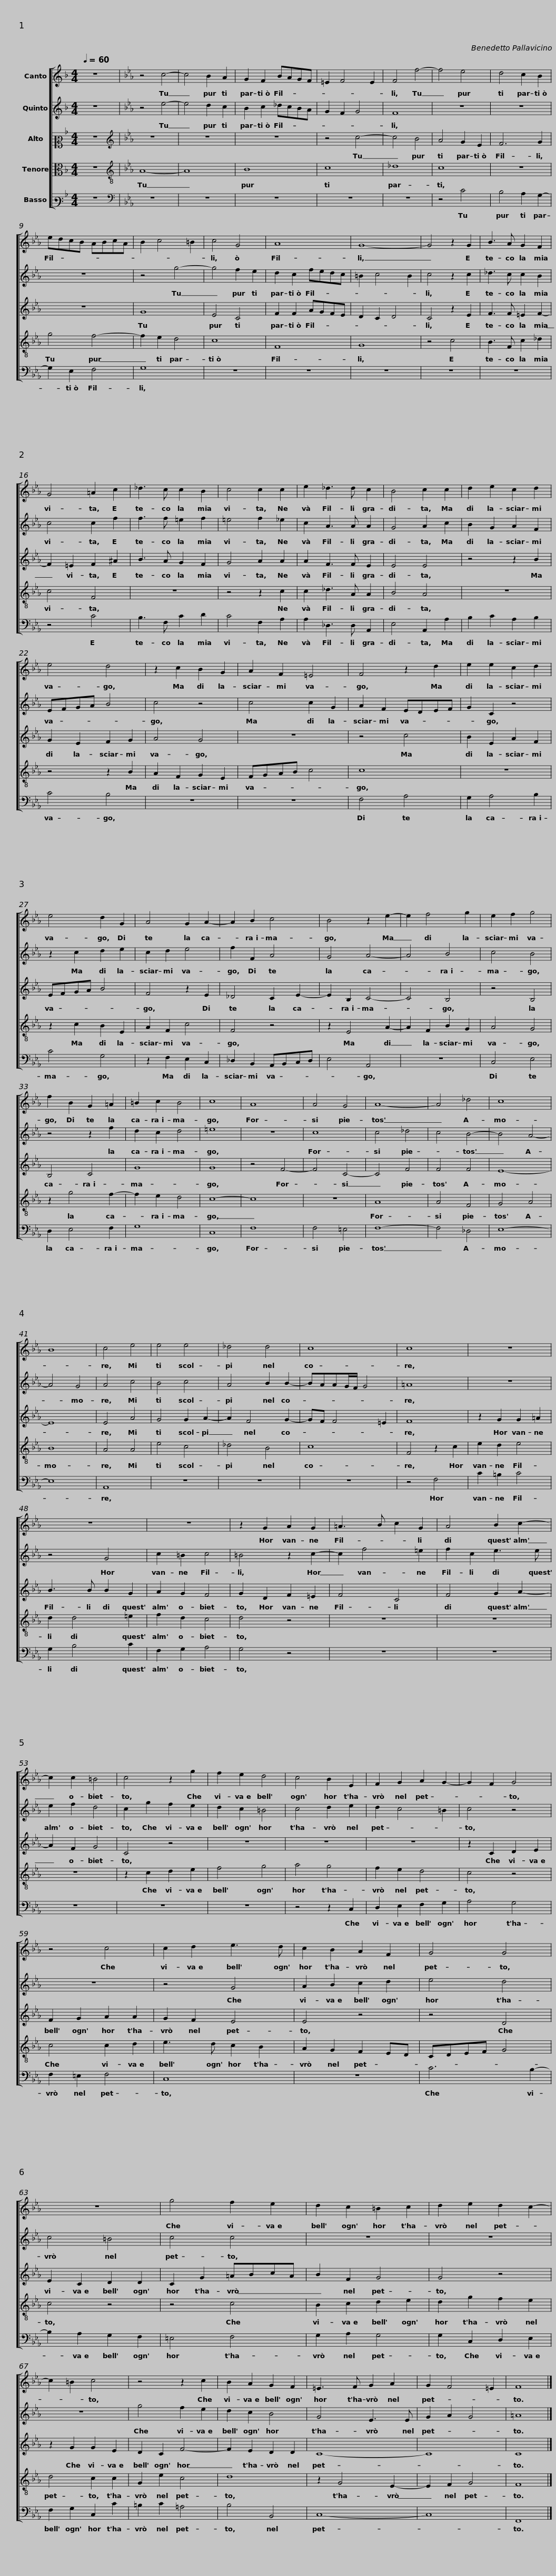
X:1
%%score [ 1 2 3 4 5 ]
L:1/8
Q:1/4=60
M:4/4
I:linebreak $
K:F
V:1 treble
V:2 treble
V:3 alto2
V:4 alto
V:5 bass3
V:1
 z8 |[K:Eb] z4 c4- | c4 B2 A2 | G2 F2 BAGF | =E2 F4 E2 | %5
 F4 f4- | f4 e4 |$ d4 c2 B2 | edcB ABcA | B2 c4 =B2 | %10
 c4 G4 | A8 | G8- | G4 z2 G2 |$ B3 A G2 F2 | %15
 G4 =A2 c2 | _d3 c c2 B2 | c4 c2 c2 | e2 _d3 d c2 | B4 c2 c2 | %20
 d2 e2 c2 d2 |$ e4 d4 | z2 c2 B2 G2 | A2 F2 =E4 | F4 z2 d2 | %25
 e2 e2 c2 d2 | e4 d2 G2 | A4 G2 A2- |$ A2 B2 c4 | B4 z2 e2- | %30
 e2 f4 g2 | e2 f2 g4 | f2 B2 G2 =A2 | =B2 c2 B4 | c8 | %35
 A8 |$ A4 G4 | A8- | A4 _d4 | c8 | %40
 B8 | c4 e4 | e4 e4 | _d4 d4 |$ c8 | %45
 c8 | z8 | z8 | z8 | z2 G2 A2 G2 | %50
 =A3 B c2 G2 |$ A4 B2 c2- | c2 c2 =B4 | c4 z2 g2 | f2 e2 d4 | %55
 c4 B2 E2 | F2 G2 A2 G2- | G2 F2 G4 |$ z4 c4 | c2 d2 e3 d | %60
 c2 B2 A2 F2 | G4 G4 | z8 |$ g4 f2 e2 | d2 c2 =B2 c2 | %65
 d2 e2 d2 c2- | c2 =B2 c4 | z4 z2 c2 |$ B2 A2 G2 F2 | =E3 F G2 A2 | %70
 G2 F4 =E2 | F8 |] %72
V:2
 z8 |[K:Eb] z4 e4- | e4 d2 c2 | B2 c2 _dcBA | G2 F2 G4 | %5
 F8 | z8 |$ z8 | z8 | z4 g4- | %10
 g4 f2 e2 | d2 c2 fedc | =B2 c4 B2 | c4 z2 c2 |$ _d3 c c2 B2 | %15
 c4 c2 f2 | f3 f =e2 f2 | =e4 f2 _e2 | c2 A3 A A2 | G4 A2 c2 | %20
 B2 G2 A2 F2 |$ EFGA B4 | c4 z4 | c4 c2 G2 | A2 F2 EDEF | %25
 G2 C2 z4 | z2 c2 d2 e2 | c2 d2 e4 |$ f2 F2 A4 | G4 A4- | %30
 A4 B4 | c4 B4 | z4 z2 f2 | d2 c2 d4 | =e8 | %35
 z8 |$ c8 | c4 _d4 | c4 B4- | B4 A4- | %40
 A4 G4 | A4 c4 | B4 c4 | A4 B2 B2- |$ BAAG/F/ G4 | %45
 =A8 | z8 | z4 G4 | c2 =B2 c4 | =B4 z2 c2- | %50
 c2 f4 =e2 |$ f2 c2 e3 e | e2 f2 d4 | c2 g2 f2 e2 | d2 c2 =B4 | %55
 c4 d2 e2 | d2 c4 =B2 | c4 z4 |$ z8 | z4 G4 | %60
 A2 B2 c2 d2 | e4 d4 | c4 =B4 |$ c4 c4 | z8 | %65
 z8 | z8 | g4 f2 e2 |$ d2 c2 B4 | G4 E3 E | %70
 G2 A2 G4 | =A8 |] %72
V:3
 z8 |[K:Eb][K:treble] z8 | z8 | z8 | z4 c4- | %5
 c4 B4 | A4 G2 E2 |$ F6 G2 | z8 | G8 | %10
 E4 C4 | F2 F2 AGFE | D2 C2 D4 | C4 z2 E2 |$ F3 F =E2 F2- | %15
 F2 =E2 F2 ^A2 | B3 A G2 F2 | G4 A2 A2 | A2 F3 F E2 | E4 E4 | %20
 z4 z2 B2 |$ G2 E2 F2 G2 | A4 G4 | z8 | z4 c4 | %25
 B2 E2 A2 F2 | EFGA B4 | F4 z2 E2 |$ _D4 C2 E2- | E2 B,2 C4- | %30
 C4 B,4 | z4 B,4 | B,4 C4 | G8 | G8 | %35
 z4 F4- |$ F4 C4- | C4 F4 | F4 F4 | E8- | %40
 E8 | E4 A4 | G4 G2 A2- | A2 F4 G2- |$ GF F4 =E2 | %45
 F8 | z2 G2 G2 =A2 | B3 B B2 G2 | A2 G2 F4 | G2 D2 F2 =E2 | %50
 F4 C4 |$ F4 G2 A2- | A2 F2 G4 | C4 z4 | z8 | %55
 z8 | z8 | z2 C2 D2 E2 |$ F2 G2 A2 A2 | G2 F2 E4 | %60
 E4 z4 | z4 D4 | E2 C2 D2 D2 |$ C2 G2 =ABcA | B2 F2 G4 | %65
 G4 z4 | z2 G2 G2 E2 | D2 C2 F4- |$ F2 E2 D2 D2 | C8- | %70
 C8 | C8 |] %72
V:4
 z8 |[K:Eb][K:treble-8] A8- | A8 | B8 | c8 | %5
 _d8 | c8 |$ z8 | g4 f4- | f2 e2 d4 | %10
 c8 | F8 | G8 | z4 c4 |$ B3 F c2 _d2 | %15
 c4 F4 | z8 | z4 z2 c2 | c2 _d3 A A2 | B4 A4 | %20
 z8 |$ z4 z2 B2 | A2 F2 G2 E2 | FGAB c4 | c8 | %25
 z8 | z2 c2 B2 E2 | A2 F2 c4 |$ F4 z4 | z2 E4 A2- | %30
 A2 F2 B2 G2 | A4 G4 | z2 g4 f2- | f2 e2 d4 | c8- | %35
 c8 |$ z8 | A8 | A4 F4 | G4 A4 | %40
 B8 | A4 A4 | e4 c4 | _d4 B4 |$ c8 | %45
 F4 z2 c2 | e2 d2 e4 | d2 d4 =e2 | f2 d2 c4 | d4 z4 | %50
 z8 |$ z8 | z8 | z2 c2 d2 e2 | f4 g4 | %55
 a4 g4 | f2 e2 d4 | c4 z4 |$ c4 c2 d2 | e3 d c2 B2 | %60
 A2 G2 F2 ED | CDEF G4 | c4 z4 |$ z4 c4 | B2 c2 d2 e2 | %65
 d2 g2 f2 e2 | d4 c2 c2 | G2 e2 c4 |$ d8 | z2 G4 E2- | %70
 E2 F2 G4 | F8 |] %72
V:5
 z8 |[K:Eb][K:bass] z8 | z8 | z8 | z8 | %5
 z8 | z4 C4 |$ B,4 A,2 G,2- | G,2 E,2 F,4 | G,8 | %10
 z8 | z8 | z8 | z8 |$ z8 | %15
 z4 C4 | B,3 F, C2 D2 | C4 F,2 A,2 | A,2 _D,3 D, A,,2 | E,4 A,,2 A,2 | %20
 B,2 C2 A,2 B,2 |$ C4 B,4 | z8 | z8 | F,4 A,4 | %25
 G,2 A,4 B,2 | C4 G,4 | z2 F,2 E,2 C,2 |$ _D,2 B,,2 A,,B,,C,D, | E,4 A,,4 | %30
 z8 | C,4 E,4 | D,2 E,4 F,2 | G,8 | C,8 | %35
 F,8 |$ F,4 =E,4 | F,8- | F,4 _D,4 | E,8- | %40
 E,8 | A,,8 | z8 | z8 |$ z8 | %45
 z4 F,4 | C2 =B,2 C4 | G,2 B,4 C2 | F,2 G,2 A,4 | G,4 z4 | %50
 z8 |$ z8 | z8 | z8 | z8 | %55
 z4 z2 C,2 | D,2 E,2 F,2 G,2 | A,4 G,4 |$ F,2 =E,2 F,4 | C,8 | %60
 z8 | C6 B,2- | B,2 A,2 G,2 F,2 |$ =E,4 F,4 | G,2 A,2 G,4 | %65
 G,2 C,2 D,2 E,2 | F,2 G,2 C,2 C2 | =B,2 C2 =A,4 |$ B,4 B,,4 | C,8- | %70
 C,8 | F,,8 |] %72
